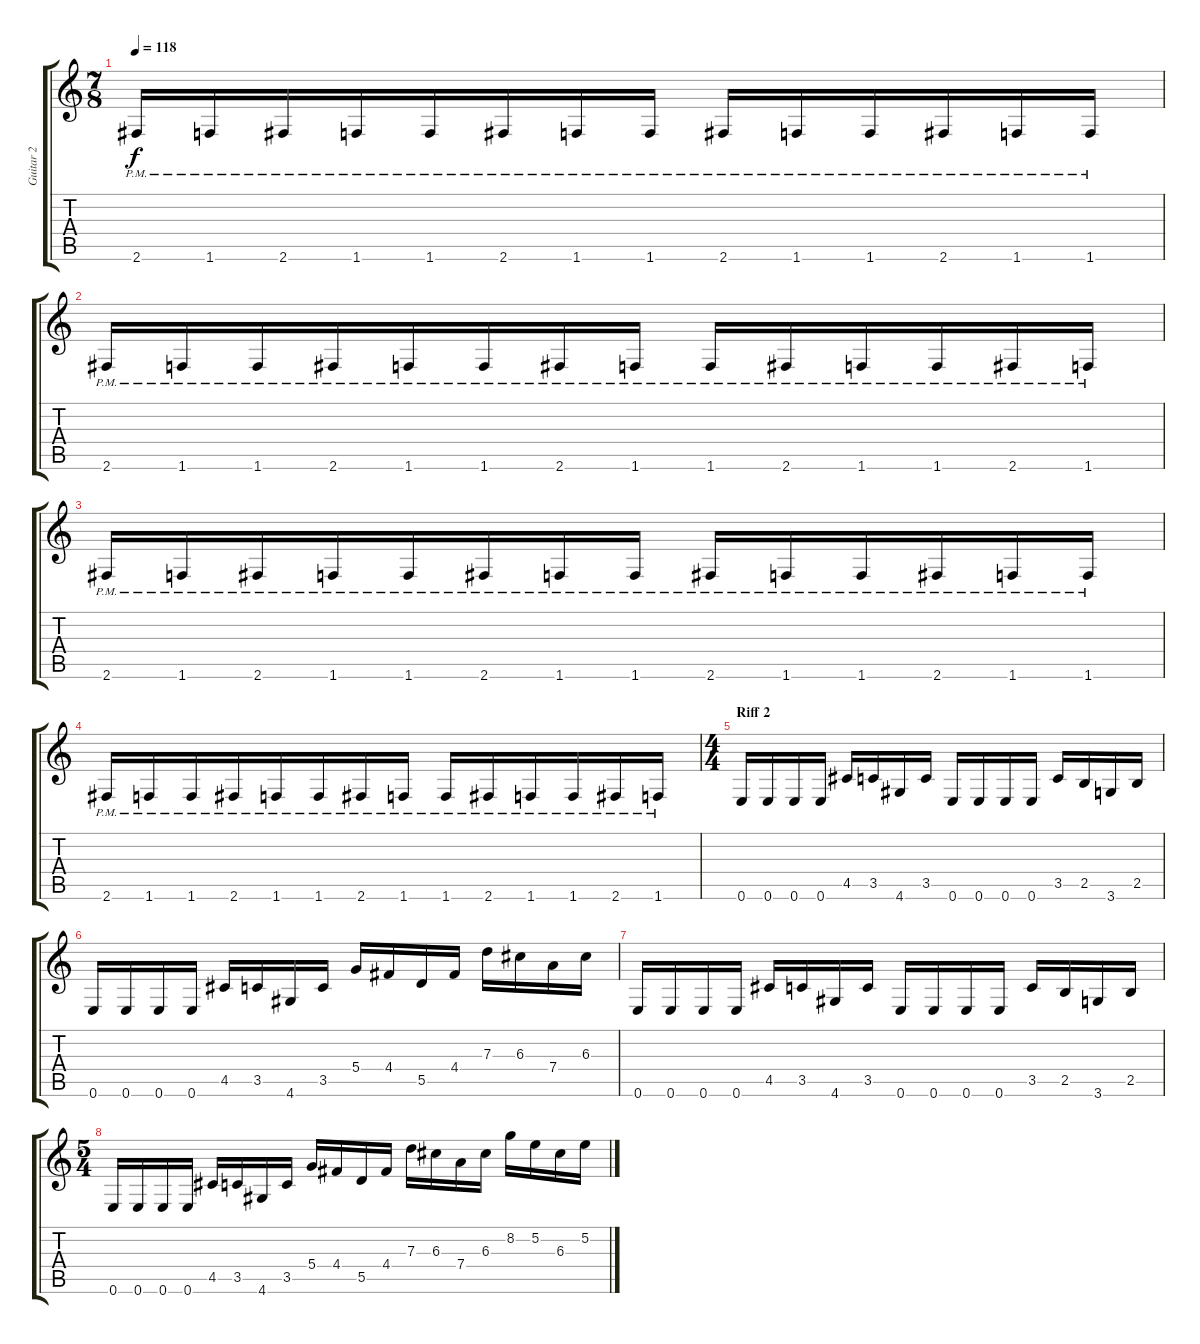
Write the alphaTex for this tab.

\track ("Guitar 2" "Guitar 2") {instrument distortionguitar}
\staff {score tabs}
\tuning (E4 B3 G3 D3 A2 E2) {hide}
\ts (7 8)
\tempo 118
\clef g2
\ks c
2.6{pm}.16{dy f} 1.6{pm}.16 2.6{pm}.16 1.6{pm}.16 1.6{pm}.16 2.6{pm}.16 1.6{pm}.16 1.6{pm}.16 2.6{pm}.16 1.6{pm}.16 1.6{pm}.16 2.6{pm}.16 1.6{pm}.16 1.6{pm}.16 |
2.6{pm}.16 1.6{pm}.16 1.6{pm}.16 2.6{pm}.16 1.6{pm}.16 1.6{pm}.16 2.6{pm}.16 1.6{pm}.16 1.6{pm}.16 2.6{pm}.16 1.6{pm}.16 1.6{pm}.16 2.6{pm}.16 1.6{pm}.16 |
2.6{pm}.16 1.6{pm}.16 2.6{pm}.16 1.6{pm}.16 1.6{pm}.16 2.6{pm}.16 1.6{pm}.16 1.6{pm}.16 2.6{pm}.16 1.6{pm}.16 1.6{pm}.16 2.6{pm}.16 1.6{pm}.16 1.6{pm}.16 |
2.6{pm}.16 1.6{pm}.16 1.6{pm}.16 2.6{pm}.16 1.6{pm}.16 1.6{pm}.16 2.6{pm}.16 1.6{pm}.16 1.6{pm}.16 2.6{pm}.16 1.6{pm}.16 1.6{pm}.16 2.6{pm}.16 1.6{pm}.16 |
\ts (4 4)
\section ("" "Riff 2")
0.6.16 0.6.16 0.6.16 0.6.16 4.5.16 3.5.16 4.6.16 3.5.16 0.6.16 0.6.16 0.6.16 0.6.16 3.5.16 2.5.16 3.6.16 2.5.16 |
0.6.16 0.6.16 0.6.16 0.6.16 4.5.16 3.5.16 4.6.16 3.5.16 5.4.16 4.4.16 5.5.16 4.4.16 7.3.16 6.3.16 7.4.16 6.3.16 |
0.6.16 0.6.16 0.6.16 0.6.16 4.5.16 3.5.16 4.6.16 3.5.16 0.6.16 0.6.16 0.6.16 0.6.16 3.5.16 2.5.16 3.6.16 2.5.16 |
\ts (5 4)
0.6.16 0.6.16 0.6.16 0.6.16 4.5.16 3.5.16 4.6.16 3.5.16 5.4.16 4.4.16 5.5.16 4.4.16 7.3.16 6.3.16 7.4.16 6.3.16 8.2.16 5.2.16 6.3.16 5.2.16
